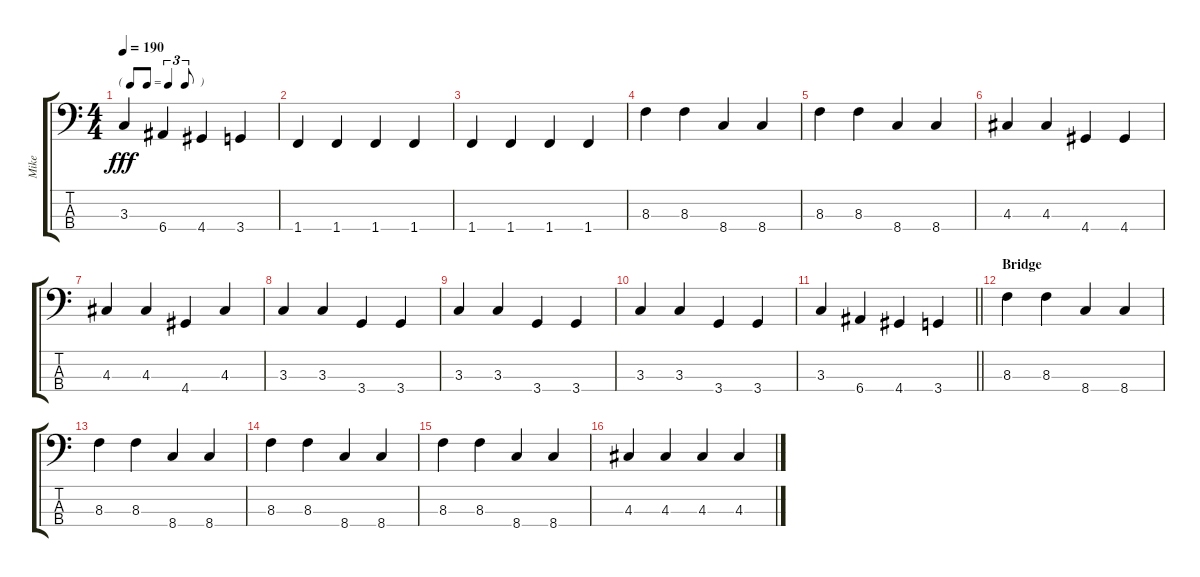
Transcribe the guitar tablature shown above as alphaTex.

\track ("Mike" "Mike") {instrument electricbasspick}
\staff {score tabs}
\tuning (G2 D2 A1 E1) {hide}
\ts (4 4)
\tf triplet8th
\tempo 190
\clef f4
\ks c
3.3.4{dy fff} 6.4.4 4.4.4 3.4.4 |
1.4.4 1.4.4 1.4.4 1.4.4 |
1.4.4 1.4.4 1.4.4 1.4.4 |
8.3.4 8.3.4 8.4.4 8.4.4 |
8.3.4 8.3.4 8.4.4 8.4.4 |
4.3.4 4.3.4 4.4.4 4.4.4 |
4.3.4 4.3.4 4.4.4 4.3.4 |
3.3.4 3.3.4 3.4.4 3.4.4 |
3.3.4 3.3.4 3.4.4 3.4.4 |
3.3.4 3.3.4 3.4.4 3.4.4 |
\barLineRight lightlight
3.3.4 6.4.4 4.4.4 3.4.4 |
\section ("" "Bridge")
8.3.4 8.3.4 8.4.4 8.4.4 |
8.3.4 8.3.4 8.4.4 8.4.4 |
8.3.4 8.3.4 8.4.4 8.4.4 |
8.3.4 8.3.4 8.4.4 8.4.4 |
4.3.4 4.3.4 4.3.4 4.3.4
